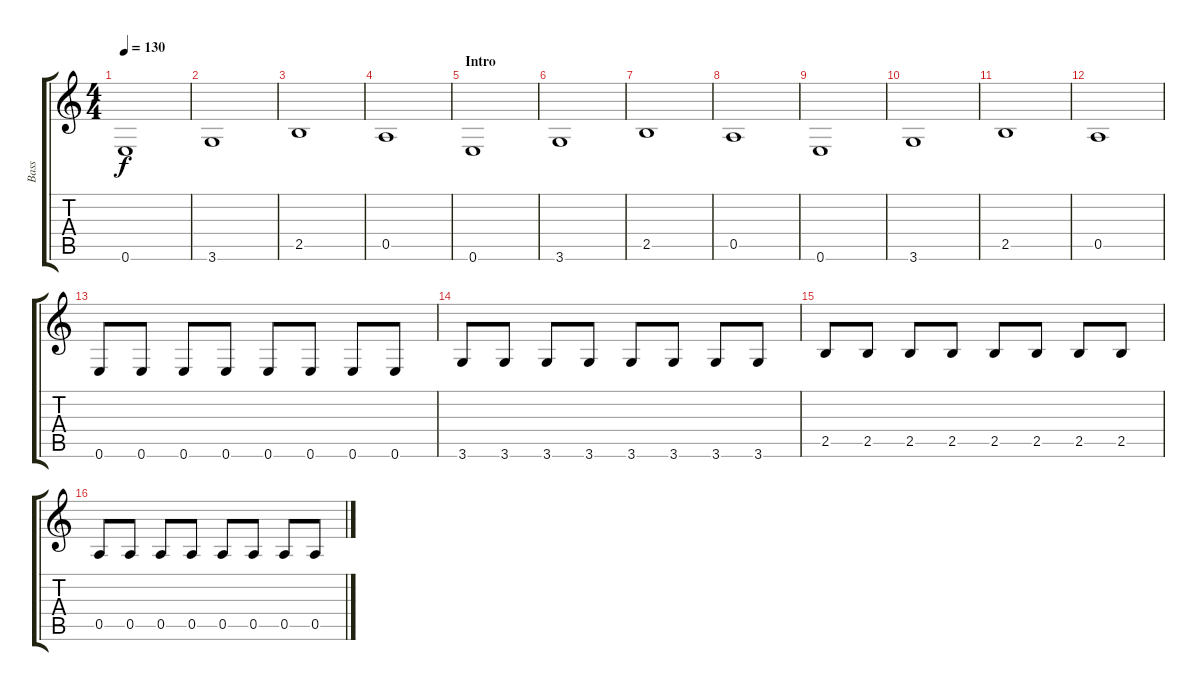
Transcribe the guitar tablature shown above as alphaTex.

\track ("Bass" "Bass") {instrument electricbassfinger}
\staff {score tabs}
\tuning (E4 B3 G3 D3 A2 E2) {hide}
\ts (4 4)
\section ("" "")
\tempo 130
\clef g2
\ks c
0.6.1{dy f instrument electricbassfinger} |
3.6.1 |
2.5.1 |
0.5.1 |
\section ("" "Intro")
0.6.1 |
3.6.1 |
2.5.1 |
0.5.1 |
0.6.1 |
3.6.1 |
2.5.1 |
0.5.1 |
0.6.8 0.6.8 0.6.8 0.6.8 0.6.8 0.6.8 0.6.8 0.6.8 |
3.6.8 3.6.8 3.6.8 3.6.8 3.6.8 3.6.8 3.6.8 3.6.8 |
2.5.8 2.5.8 2.5.8 2.5.8 2.5.8 2.5.8 2.5.8 2.5.8 |
0.5.8 0.5.8 0.5.8 0.5.8 0.5.8 0.5.8 0.5.8 0.5.8
